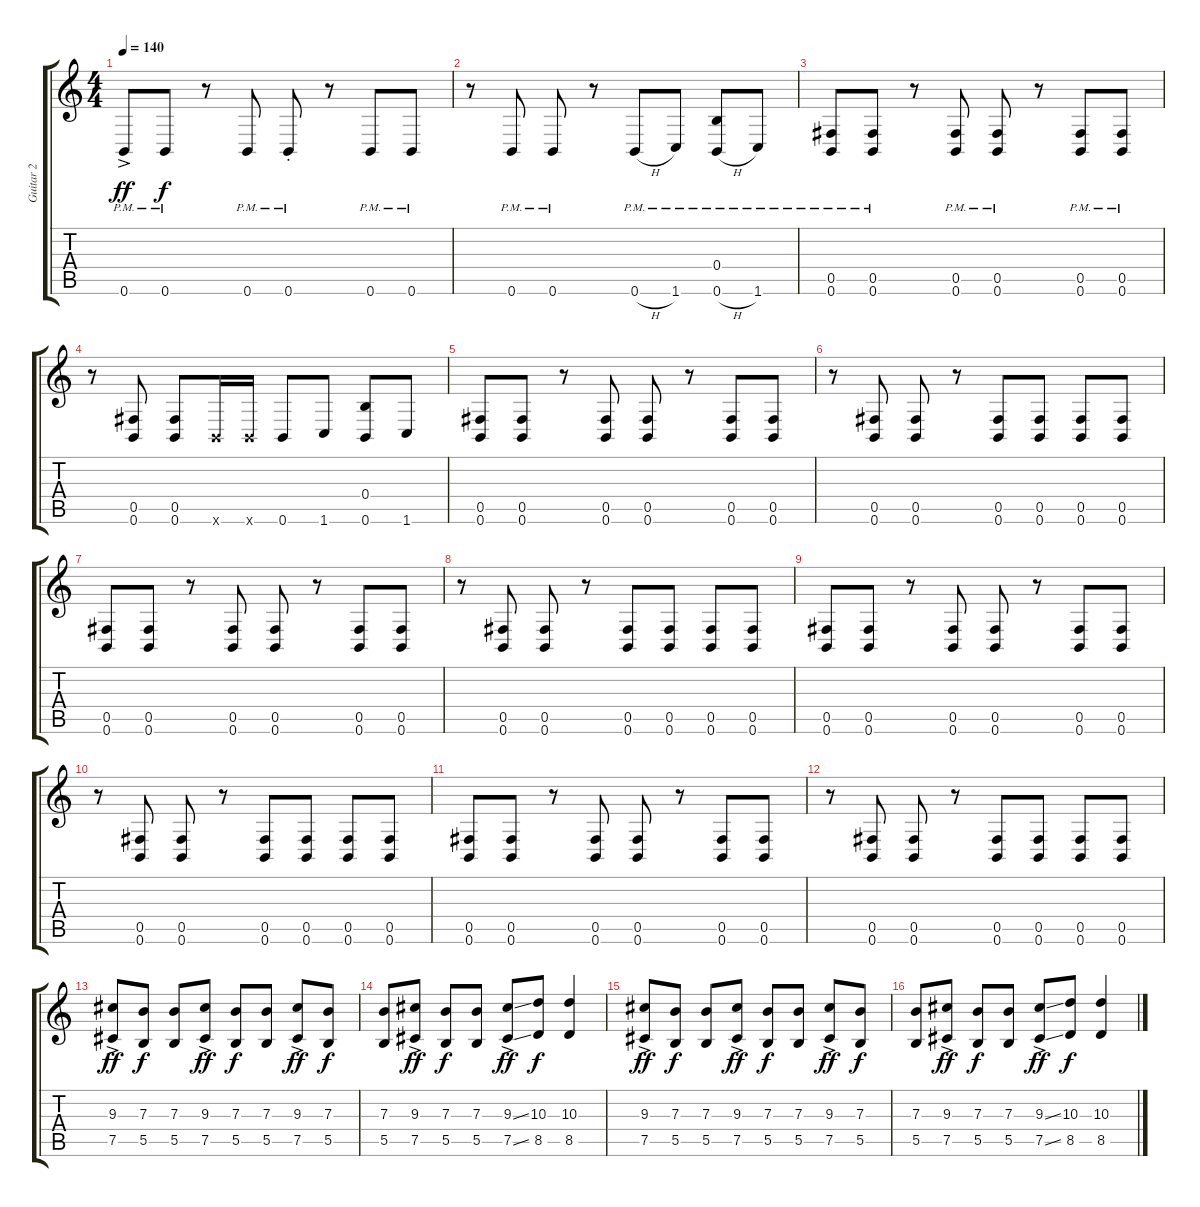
\track ("Guitar 2" "Guitar 2") {instrument distortionguitar}
\staff {score tabs}
\tuning (Db4 Ab3 E3 B2 Gb2 B1) {hide}
\ts (4 4)
\tempo 140
\clef g2
\ks c
0.6{ac pm}.8{dy ff} 0.6{pm}.8{dy f} r.8 0.6{pm}.8 0.6{pm st}.8 r.8 0.6{pm}.8 0.6{pm}.8 |
r.8 0.6{pm}.8 0.6{pm}.8 r.8 0.6{h pm}.8 1.6{pm}.8 (0.4 0.6{h pm}).8 1.6{pm}.8 |
(0.5{pm} 0.6{pm}).8 (0.5{pm} 0.6{pm}).8 r.8 (0.5{pm} 0.6{pm}).8 (0.5{pm} 0.6{pm}).8 r.8 (0.5{pm} 0.6{pm}).8 (0.5{pm} 0.6{pm}).8 |
r.8 (0.5 0.6).8 (0.5 0.6).8 0.6{x}.16 0.6{x}.16 0.6.8 1.6.8 (0.4 0.6).8 1.6.8 |
(0.5 0.6).8 (0.5 0.6).8 r.8 (0.5 0.6).8 (0.5 0.6).8 r.8 (0.5 0.6).8 (0.5 0.6).8 |
r.8 (0.5 0.6).8 (0.5 0.6).8 r.8 (0.5 0.6).8 (0.5 0.6).8 (0.5 0.6).8 (0.5 0.6).8 |
(0.5 0.6).8 (0.5 0.6).8 r.8 (0.5 0.6).8 (0.5 0.6).8 r.8 (0.5 0.6).8 (0.5 0.6).8 |
r.8 (0.5 0.6).8 (0.5 0.6).8 r.8 (0.5 0.6).8 (0.5 0.6).8 (0.5 0.6).8 (0.5 0.6).8 |
(0.5 0.6).8 (0.5 0.6).8 r.8 (0.5 0.6).8 (0.5 0.6).8 r.8 (0.5 0.6).8 (0.5 0.6).8 |
r.8 (0.5 0.6).8 (0.5 0.6).8 r.8 (0.5 0.6).8 (0.5 0.6).8 (0.5 0.6).8 (0.5 0.6).8 |
(0.5 0.6).8 (0.5 0.6).8 r.8 (0.5 0.6).8 (0.5 0.6).8 r.8 (0.5 0.6).8 (0.5 0.6).8 |
r.8 (0.5 0.6).8 (0.5 0.6).8 r.8 (0.5 0.6).8 (0.5 0.6).8 (0.5 0.6).8 (0.5 0.6).8 |
(9.3{ac} 7.5{ac}).8{dy ff} (7.3 5.5).8{dy f} (7.3 5.5).8 (9.3{ac} 7.5{ac}).8{dy ff} (7.3 5.5).8{dy f} (7.3 5.5).8 (9.3{ac} 7.5{ac}).8{dy ff} (7.3 5.5).8{dy f} |
(7.3 5.5).8 (9.3{ac} 7.5{ac}).8{dy ff} (7.3 5.5).8{dy f} (7.3 5.5).8 (9.3{ss ac} 7.5{ss ac}).8{dy ff} (10.3 8.5).8{dy f} (10.3 8.5).4 |
(9.3{ac} 7.5{ac}).8{dy ff} (7.3 5.5).8{dy f} (7.3 5.5).8 (9.3{ac} 7.5{ac}).8{dy ff} (7.3 5.5).8{dy f} (7.3 5.5).8 (9.3{ac} 7.5{ac}).8{dy ff} (7.3 5.5).8{dy f} |
(7.3 5.5).8 (9.3{ac} 7.5{ac}).8{dy ff} (7.3 5.5).8{dy f} (7.3 5.5).8 (9.3{ss ac} 7.5{ss ac}).8{dy ff} (10.3 8.5).8{dy f} (10.3 8.5).4
